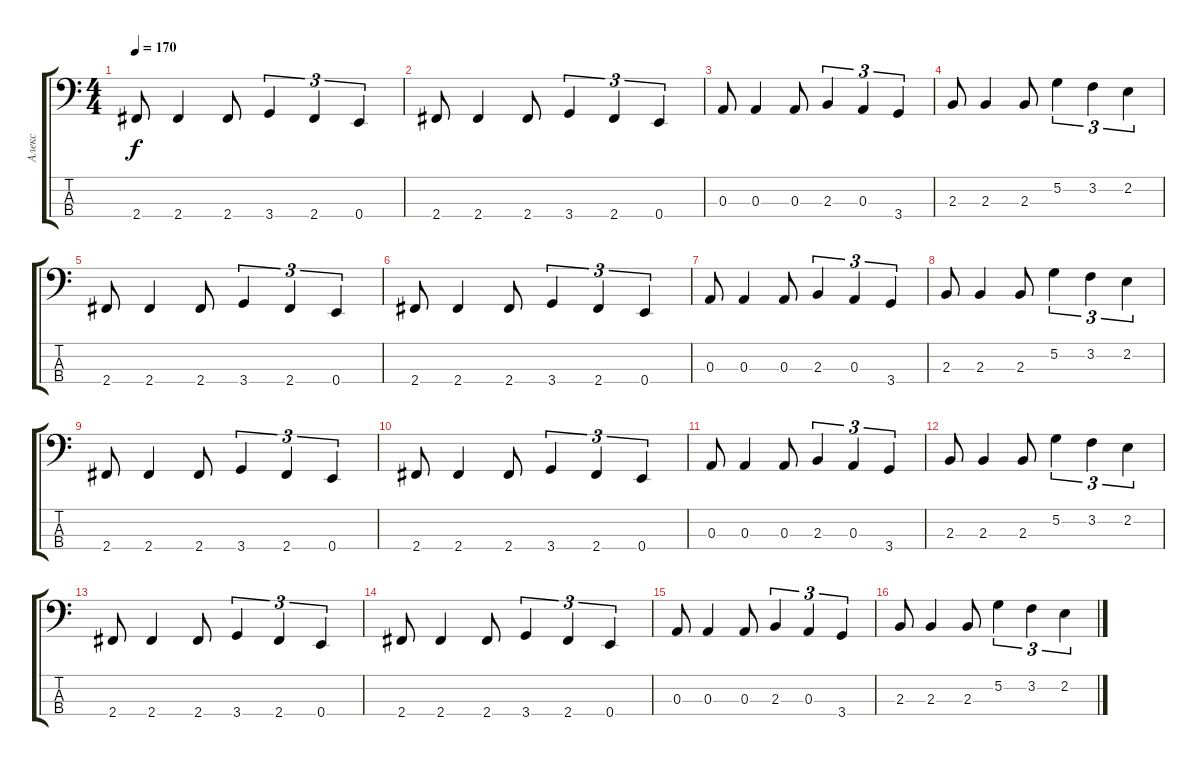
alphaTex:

\track ("Алекс" "Алекс") {instrument electricbassfinger}
\staff {score tabs}
\tuning (G2 D2 A1 E1) {hide}
\ts (4 4)
\tempo 170
\clef f4
\ks c
2.4.8{dy f} 2.4.4 2.4.8 3.4.4{tu (3 2)} 2.4.4{tu (3 2)} 0.4.4{tu (3 2)} |
2.4.8 2.4.4 2.4.8 3.4.4{tu (3 2)} 2.4.4{tu (3 2)} 0.4.4{tu (3 2)} |
0.3.8 0.3.4 0.3.8 2.3.4{tu (3 2)} 0.3.4{tu (3 2)} 3.4.4{tu (3 2)} |
2.3.8 2.3.4 2.3.8 5.2.4{tu (3 2)} 3.2.4{tu (3 2)} 2.2.4{tu (3 2)} |
2.4.8 2.4.4 2.4.8 3.4.4{tu (3 2)} 2.4.4{tu (3 2)} 0.4.4{tu (3 2)} |
2.4.8 2.4.4 2.4.8 3.4.4{tu (3 2)} 2.4.4{tu (3 2)} 0.4.4{tu (3 2)} |
0.3.8 0.3.4 0.3.8 2.3.4{tu (3 2)} 0.3.4{tu (3 2)} 3.4.4{tu (3 2)} |
2.3.8 2.3.4 2.3.8 5.2.4{tu (3 2)} 3.2.4{tu (3 2)} 2.2.4{tu (3 2)} |
2.4.8 2.4.4 2.4.8 3.4.4{tu (3 2)} 2.4.4{tu (3 2)} 0.4.4{tu (3 2)} |
2.4.8 2.4.4 2.4.8 3.4.4{tu (3 2)} 2.4.4{tu (3 2)} 0.4.4{tu (3 2)} |
0.3.8 0.3.4 0.3.8 2.3.4{tu (3 2)} 0.3.4{tu (3 2)} 3.4.4{tu (3 2)} |
2.3.8 2.3.4 2.3.8 5.2.4{tu (3 2)} 3.2.4{tu (3 2)} 2.2.4{tu (3 2)} |
2.4.8 2.4.4 2.4.8 3.4.4{tu (3 2)} 2.4.4{tu (3 2)} 0.4.4{tu (3 2)} |
2.4.8 2.4.4 2.4.8 3.4.4{tu (3 2)} 2.4.4{tu (3 2)} 0.4.4{tu (3 2)} |
0.3.8 0.3.4 0.3.8 2.3.4{tu (3 2)} 0.3.4{tu (3 2)} 3.4.4{tu (3 2)} |
2.3.8 2.3.4 2.3.8 5.2.4{tu (3 2)} 3.2.4{tu (3 2)} 2.2.4{tu (3 2)}
